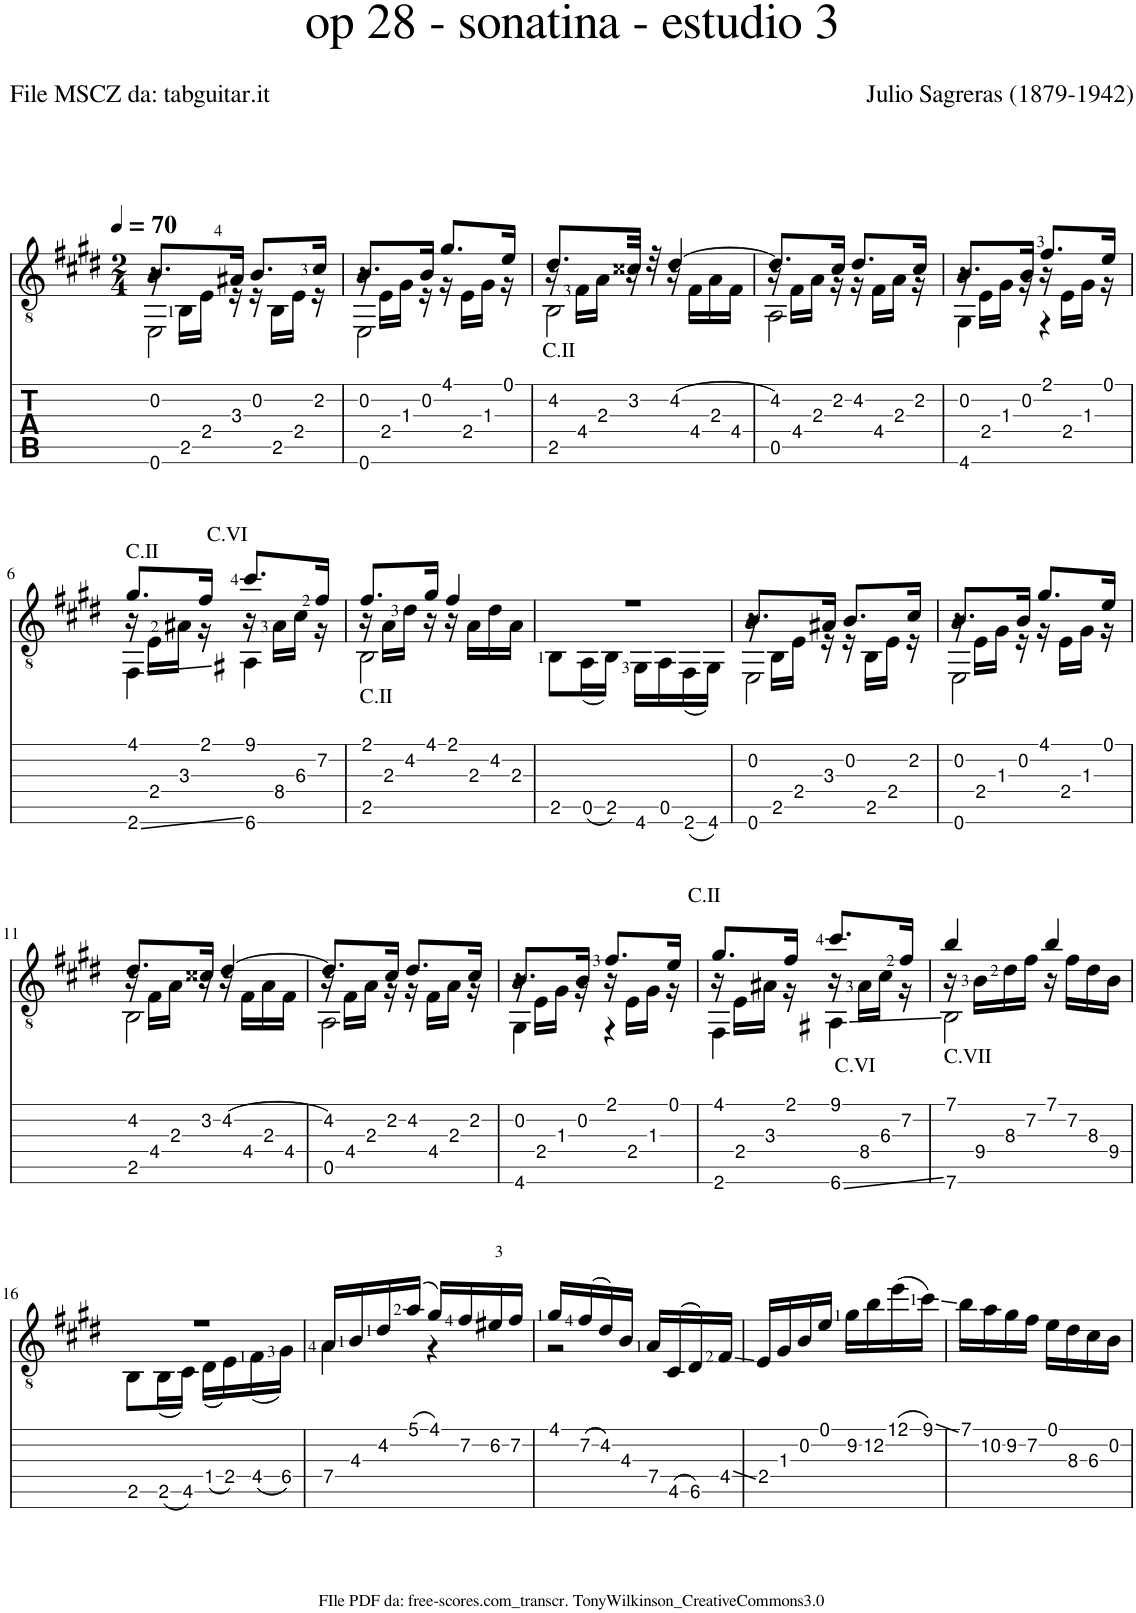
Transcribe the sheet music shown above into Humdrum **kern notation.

**kern	**kern
*part1	*part1
*staff2	*staff1
*I"Guitar	*
*I'Guit.	*
*stria6	*
*	*clefGv2
*k[f#c#g#d#]	*k[f#c#g#d#]
*M2/4	*M2/4
*MM70	*MM70
=1	=1
*^	*^
*	*^	*	*^
8.BL	16r	2EE	8.B/L	16r	2EE\
.	16BBLL	.	.	16BB\LL	.
.	16EJJ	.	.	16E\JJ	.
16A#Jk	16r	.	16A#X/Jk	16r	.
8.BL	16r	.	8.B/L	16r	.
.	16BBLL	.	.	16BB\LL	.
.	16EJJ	.	.	16E\JJ	.
16c#Jk	16r	.	16c#/Jk	16r	.
=2	=2	=2	=2	=2	=2
8.BL	16r	2EE	8.B/L	16r	2EE\
.	16ELL	.	.	16E\LL	.
.	16G#JJ	.	.	16G#\JJ	.
16BJk	16r	.	16B/Jk	16r	.
8.g#L	16r	.	8.g#/L	16r	.
.	16ELL	.	.	16E\LL	.
.	16G#JJ	.	.	16G#\JJ	.
16eJk	16r	.	16e/Jk	16r	.
=3	=3	=3	=3	=3	=3
!LO:TX:a:t=C.II	!	!	!	!	!
8.d#L	16r	2BB	8.d#/L	16r	2BB\
.	16F#LL	.	.	16F#\LL	.
.	16AJJ	.	.	16A\JJ	.
32c##Jkk	16r	.	32c##X/Jkk	16r	.
32r	.	.	32r	.	.
[4d#	16r	.	[4d#/	16r	.
.	16F#LL	.	.	16F#\LL	.
.	16A	.	.	16A\	.
.	16F#JJ	.	.	16F#\JJ	.
=4	=4	=4	=4	=4	=4
8.d#L]	16r	2AA	8.d#/L]	16r	2AA\
.	16F#LL	.	.	16F#\LL	.
.	16AJJ	.	.	16A\JJ	.
16c#Jk	16r	.	16c#/Jk	16r	.
8.d#L	16r	.	8.d#/L	16r	.
.	16F#LL	.	.	16F#\LL	.
.	16AJJ	.	.	16A\JJ	.
16c#Jk	16r	.	16c#/Jk	16r	.
=5	=5	=5	=5	=5	=5
8.BL	16r	4GG#	8.B/L	16r	4GG#\
.	16ELL	.	.	16E\LL	.
.	16G#JJ	.	.	16G#\JJ	.
16BJk	16r	.	16B/Jk	16r	.
8.f#L	16r	4r	8.f#/L	16r	4r
.	16ELL	.	.	16E\LL	.
.	16G#JJ	.	.	16G#\JJ	.
16eJk	16r	.	16e/Jk	16r	.
!!LO:LB:g=z	!!	!!
=6	=6	=6	=6	=6	=6
!	!	!	!LO:TX:a:t=C.II	!	!
8.g#L	16r	4FF#	8.g#/L	16r	4FF#\
.	16ELL	.	.	16E\LL	.
.	16A#JJ	.	.	16A#X\JJ	.
16f#Jk	16r	.	16f#/Jk	16r	.
!	!	!	!LO:TX:a:t=C.VI	!	!
8.cc#L	16r	4AA#	8.cc#/L	16r	4AA#X\
.	16A#LL	.	.	16A#\LL	.
.	16c#JJ	.	.	16c#\JJ	.
16f#Jk	16r	.	16f#/Jk	16r	.
=7	=7	=7	=7	=7	=7
!LO:TX:a:t=C.II	!	!	!	!	!
8.f#L	16r	2BB	8.f#/L	16r	2BB\
.	16ALL	.	.	16A\LL	.
.	16d#JJ	.	.	16d#\JJ	.
16g#Jk	16r	.	16g#/Jk	16r	.
4f#	16r	.	4f#/	16r	.
.	16ALL	.	.	16A\LL	.
.	16d#	.	.	16d#\	.
.	16AJJ	.	.	16A\JJ	.
*	*v	*v	*	*	*
*	*	*	*v	*v
=8	=8	=8	=8
2r	8BBL	2r	8BB\L
.	16AAL	.	(16AA\L
.	16BBJJ	.	16BB\JJ)
.	16GG#LL	.	16GG#\LL
.	16AAJ	.	16AA\
.	16FF#L	.	(16FF#\
.	16GG#JJ	.	16GG#\JJ)
=9	=9	=9	=9
*	*^	*	*^
8.BL	16r	2EE	8.B/L	16r	2EE\
.	16BBLL	.	.	16BB\LL	.
.	16EJJ	.	.	16E\JJ	.
16A#XJk	16r	.	16A#X/Jk	16r	.
8.BL	16r	.	8.B/L	16r	.
.	16BBLL	.	.	16BB\LL	.
.	16EJJ	.	.	16E\JJ	.
16c#Jk	16r	.	16c#/Jk	16r	.
=10	=10	=10	=10	=10	=10
8.BL	16r	2EE	8.B/L	16r	2EE\
.	16ELL	.	.	16E\LL	.
.	16G#JJ	.	.	16G#\JJ	.
16BJk	16r	.	16B/Jk	16r	.
8.g#L	16r	.	8.g#/L	16r	.
.	16ELL	.	.	16E\LL	.
.	16G#JJ	.	.	16G#\JJ	.
16eJk	16r	.	16e/Jk	16r	.
!!LO:LB:g=z	!!	!!
=11	=11	=11	=11	=11	=11
8.d#L	16r	2BB	8.d#/L	16r	2BB\
.	16F#LL	.	.	16F#\LL	.
.	16AJJ	.	.	16A\JJ	.
16c##XJk	16r	.	16c##X/Jk	16r	.
[4d#	16r	.	[4d#/	16r	.
.	16F#LL	.	.	16F#\LL	.
.	16A	.	.	16A\	.
.	16F#JJ	.	.	16F#\JJ	.
=12	=12	=12	=12	=12	=12
8.d#L]	16r	2AA	8.d#/L]	16r	2AA\
.	16F#LL	.	.	16F#\LL	.
.	16AJJ	.	.	16A\JJ	.
16c#Jk	16r	.	16c#/Jk	16r	.
8.d#L	16r	.	8.d#/L	16r	.
.	16F#LL	.	.	16F#\LL	.
.	16AJJ	.	.	16A\JJ	.
16c#Jk	16r	.	16c#/Jk	16r	.
=13	=13	=13	=13	=13	=13
8.BL	16r	4GG#	8.B/L	16r	4GG#\
.	16ELL	.	.	16E\LL	.
.	16G#JJ	.	.	16G#\JJ	.
16BJk	16r	.	16B/Jk	16r	.
8.f#L	16r	4r	8.f#/L	16r	4r
.	16ELL	.	.	16E\LL	.
.	16G#JJ	.	.	16G#\JJ	.
16eJk	16r	.	16e/Jk	16r	.
=14	=14	=14	=14	=14	=14
!	!	!	!LO:TX:a:t=C.II	!	!
8.g#L	16r	4FF#	8.g#/L	16r	4FF#\
.	16ELL	.	.	16E\LL	.
.	16A#XJJ	.	.	16A#X\JJ	.
16f#Jk	16r	.	16f#/Jk	16r	.
!LO:TX:a:t=C.VI	!	!	!	!	!
8.cc#L	16r	4AA#X	8.cc#/L	16r	4AA#X\
.	16A#LL	.	.	16A#\LL	.
.	16c#JJ	.	.	16c#\JJ	.
16f#Jk	16r	.	16f#/Jk	16r	.
=15	=15	=15	=15	=15	=15
!LO:TX:a:t=C.VII	!	!	!	!	!
4b	16r	2BB	4b/	16r	2BB\
.	16BLL	.	.	16B\LL	.
.	16d#	.	.	16d#\	.
.	16f#JJ	.	.	16f#\JJ	.
4b	16r	.	4b/	16r	.
.	16f#LL	.	.	16f#\LL	.
.	16d#	.	.	16d#\	.
.	16BJJ	.	.	16B\JJ	.
*	*v	*v	*	*	*
*	*	*	*v	*v
!!LO:LB:g=z
=16	=16	=16	=16
2r	8BBL	2r	8BB\L
.	16BBL	.	(16BB\L
.	16C#JJ	.	16C#\JJ)
.	16D#LL	.	(16D#\LL
.	16EJ	.	16E\)
.	16F#L	.	(16F#\
.	16G#JJ	.	16G#\JJ)
=17	=17	=17	=17
16ALL	4A	16A/LL	4A\
16BJ	.	16B/	.
16d#L	.	16d#/	.
16aJJ	.	(16a/JJ	.
16g#LL	4r	16g#/LL)	4r
16f#J	.	16f#/	.
16e#L	.	16e#X/	.
16f#JJ	.	16f#/JJ	.
=18	=18	=18	=18
16g#LL	2r	16g#/LL	2r
16f#J	.	(16f#/	.
16d#L	.	16d#/)	.
16BJJ	.	16B/JJ	.
16ALL	.	16A/LL	.
16C#J	.	(16C#/	.
16D#L	.	16D#/)	.
16F#JJ	.	16F#/JJ	.
*v	*v	*	*
*	*v	*v
=19	=19
16ELL	16E/LL
16G#J	16G#/
16BL	16B/
16eJJ	16e/JJ
16g#LL	16g#\LL
16bJ	16b\
16eeL	(16ee\
16cc#JJ	16cc#\JJ)
=20	=20
16bLL	16b\LL
16aJ	16a\
16g#L	16g#\
16f#JJ	16f#\JJ
16eLL	16e\LL
16d#J	16d#\
16c#L	16c#\
16BJJ	16B\JJ
=	=
*-	*-
